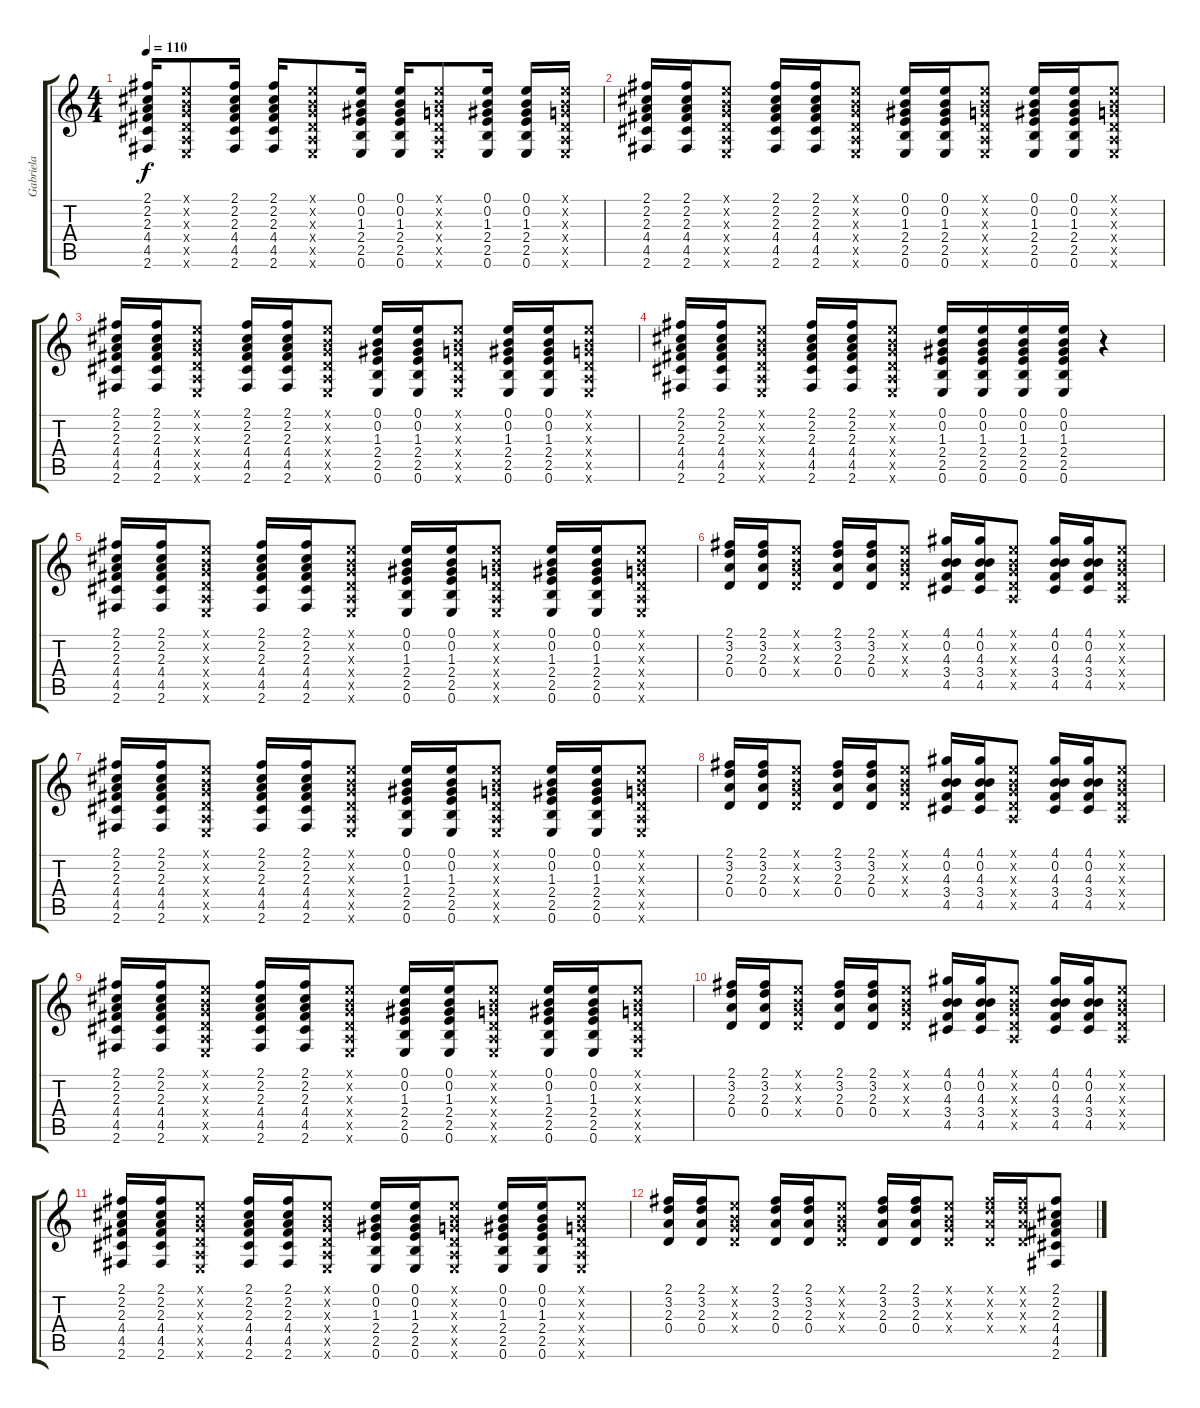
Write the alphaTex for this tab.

\track ("Gabriela" "Gabriela") {instrument acousticguitarsteel}
\staff {score tabs}
\tuning (E4 B3 G3 D3 A2 E2) {hide}
\ts (4 4)
\tempo 110
\clef g2
\ks c
(2.1 2.2 2.3 4.4 4.5 2.6).16{dy f} (0.1{x} 0.2{x} 0.3{x} 0.4{x} 0.5{x} 0.6{x}).8 (2.1 2.2 2.3 4.4 4.5 2.6).16 (2.1 2.2 2.3 4.4 4.5 2.6).16 (0.1{x} 0.2{x} 0.3{x} 0.4{x} 0.5{x} 0.6{x}).8 (0.1 0.2 1.3 2.4 2.5 0.6).16 (0.1 0.2 1.3 2.4 2.5 0.6).16 (0.1{x} 0.2{x} 0.3{x} 0.4{x} 0.5{x} 0.6{x}).8 (0.1 0.2 1.3 2.4 2.5 0.6).16 (0.1 0.2 1.3 2.4 2.5 0.6).16 (0.1{x} 0.2{x} 0.3{x} 0.4{x} 0.5{x} 0.6{x}).16 |
(2.1 2.2 2.3 4.4 4.5 2.6).16 (2.1 2.2 2.3 4.4 4.5 2.6).16 (0.1{x} 0.2{x} 0.3{x} 0.4{x} 0.5{x} 0.6{x}).8 (2.1 2.2 2.3 4.4 4.5 2.6).16 (2.1 2.2 2.3 4.4 4.5 2.6).16 (0.1{x} 0.2{x} 0.3{x} 0.4{x} 0.5{x} 0.6{x}).8 (0.1 0.2 1.3 2.4 2.5 0.6).16 (0.1 0.2 1.3 2.4 2.5 0.6).16 (0.1{x} 0.2{x} 0.3{x} 0.4{x} 0.5{x} 0.6{x}).8 (0.1 0.2 1.3 2.4 2.5 0.6).16 (0.1 0.2 1.3 2.4 2.5 0.6).16 (0.1{x} 0.2{x} 0.3{x} 0.4{x} 0.5{x} 0.6{x}).8 |
(2.1 2.2 2.3 4.4 4.5 2.6).16 (2.1 2.2 2.3 4.4 4.5 2.6).16 (0.1{x} 0.2{x} 0.3{x} 0.4{x} 0.5{x} 0.6{x}).8 (2.1 2.2 2.3 4.4 4.5 2.6).16 (2.1 2.2 2.3 4.4 4.5 2.6).16 (0.1{x} 0.2{x} 0.3{x} 0.4{x} 0.5{x} 0.6{x}).8 (0.1 0.2 1.3 2.4 2.5 0.6).16 (0.1 0.2 1.3 2.4 2.5 0.6).16 (0.1{x} 0.2{x} 0.3{x} 0.4{x} 0.5{x} 0.6{x}).8 (0.1 0.2 1.3 2.4 2.5 0.6).16 (0.1 0.2 1.3 2.4 2.5 0.6).16 (0.1{x} 0.2{x} 0.3{x} 0.4{x} 0.5{x} 0.6{x}).8 |
(2.1 2.2 2.3 4.4 4.5 2.6).16 (2.1 2.2 2.3 4.4 4.5 2.6).16 (0.1{x} 0.2{x} 0.3{x} 0.4{x} 0.5{x} 0.6{x}).8 (2.1 2.2 2.3 4.4 4.5 2.6).16 (2.1 2.2 2.3 4.4 4.5 2.6).16 (0.1{x} 0.2{x} 0.3{x} 0.4{x} 0.5{x} 0.6{x}).8 (0.1 0.2 1.3 2.4 2.5 0.6).16 (0.1 0.2 1.3 2.4 2.5 0.6).16 (0.1 0.2 1.3 2.4 2.5 0.6).16 (0.1 0.2 1.3 2.4 2.5 0.6).16 r.4 |
(2.1 2.2 2.3 4.4 4.5 2.6).16 (2.1 2.2 2.3 4.4 4.5 2.6).16 (0.1{x} 0.2{x} 0.3{x} 0.4{x} 0.5{x} 0.6{x}).8 (2.1 2.2 2.3 4.4 4.5 2.6).16 (2.1 2.2 2.3 4.4 4.5 2.6).16 (0.1{x} 0.2{x} 0.3{x} 0.4{x} 0.5{x} 0.6{x}).8 (0.1 0.2 1.3 2.4 2.5 0.6).16 (0.1 0.2 1.3 2.4 2.5 0.6).16 (0.1{x} 0.2{x} 0.3{x} 0.4{x} 0.5{x} 0.6{x}).8 (0.1 0.2 1.3 2.4 2.5 0.6).16 (0.1 0.2 1.3 2.4 2.5 0.6).16 (0.1{x} 0.2{x} 0.3{x} 0.4{x} 0.5{x} 0.6{x}).8 |
(2.1 3.2 2.3 0.4).16 (2.1 3.2 2.3 0.4).16 (0.1{x} 0.2{x} 0.3{x} 0.4{x}).8 (2.1 3.2 2.3 0.4).16 (2.1 3.2 2.3 0.4).16 (0.1{x} 0.2{x} 0.3{x} 0.4{x}).8 (4.1 0.2 4.3 3.4 4.5).16 (4.1 0.2 4.3 3.4 4.5).16 (0.1{x} 0.2{x} 0.3{x} 0.4{x} 0.5{x}).8 (4.1 0.2 4.3 3.4 4.5).16 (4.1 0.2 4.3 3.4 4.5).16 (0.1{x} 0.2{x} 0.3{x} 0.4{x} 0.5{x}).8 |
(2.1 2.2 2.3 4.4 4.5 2.6).16 (2.1 2.2 2.3 4.4 4.5 2.6).16 (0.1{x} 0.2{x} 0.3{x} 0.4{x} 0.5{x} 0.6{x}).8 (2.1 2.2 2.3 4.4 4.5 2.6).16 (2.1 2.2 2.3 4.4 4.5 2.6).16 (0.1{x} 0.2{x} 0.3{x} 0.4{x} 0.5{x} 0.6{x}).8 (0.1 0.2 1.3 2.4 2.5 0.6).16 (0.1 0.2 1.3 2.4 2.5 0.6).16 (0.1{x} 0.2{x} 0.3{x} 0.4{x} 0.5{x} 0.6{x}).8 (0.1 0.2 1.3 2.4 2.5 0.6).16 (0.1 0.2 1.3 2.4 2.5 0.6).16 (0.1{x} 0.2{x} 0.3{x} 0.4{x} 0.5{x} 0.6{x}).8 |
(2.1 3.2 2.3 0.4).16 (2.1 3.2 2.3 0.4).16 (0.1{x} 0.2{x} 0.3{x} 0.4{x}).8 (2.1 3.2 2.3 0.4).16 (2.1 3.2 2.3 0.4).16 (0.1{x} 0.2{x} 0.3{x} 0.4{x}).8 (4.1 0.2 4.3 3.4 4.5).16 (4.1 0.2 4.3 3.4 4.5).16 (0.1{x} 0.2{x} 0.3{x} 0.4{x} 0.5{x}).8 (4.1 0.2 4.3 3.4 4.5).16 (4.1 0.2 4.3 3.4 4.5).16 (0.1{x} 0.2{x} 0.3{x} 0.4{x} 0.5{x}).8 |
(2.1 2.2 2.3 4.4 4.5 2.6).16 (2.1 2.2 2.3 4.4 4.5 2.6).16 (0.1{x} 0.2{x} 0.3{x} 0.4{x} 0.5{x} 0.6{x}).8 (2.1 2.2 2.3 4.4 4.5 2.6).16 (2.1 2.2 2.3 4.4 4.5 2.6).16 (0.1{x} 0.2{x} 0.3{x} 0.4{x} 0.5{x} 0.6{x}).8 (0.1 0.2 1.3 2.4 2.5 0.6).16 (0.1 0.2 1.3 2.4 2.5 0.6).16 (0.1{x} 0.2{x} 0.3{x} 0.4{x} 0.5{x} 0.6{x}).8 (0.1 0.2 1.3 2.4 2.5 0.6).16 (0.1 0.2 1.3 2.4 2.5 0.6).16 (0.1{x} 0.2{x} 0.3{x} 0.4{x} 0.5{x} 0.6{x}).8 |
(2.1 3.2 2.3 0.4).16 (2.1 3.2 2.3 0.4).16 (0.1{x} 0.2{x} 0.3{x} 0.4{x}).8 (2.1 3.2 2.3 0.4).16 (2.1 3.2 2.3 0.4).16 (0.1{x} 0.2{x} 0.3{x} 0.4{x}).8 (4.1 0.2 4.3 3.4 4.5).16 (4.1 0.2 4.3 3.4 4.5).16 (0.1{x} 0.2{x} 0.3{x} 0.4{x} 0.5{x}).8 (4.1 0.2 4.3 3.4 4.5).16 (4.1 0.2 4.3 3.4 4.5).16 (0.1{x} 0.2{x} 0.3{x} 0.4{x} 0.5{x}).8 |
(2.1 2.2 2.3 4.4 4.5 2.6).16 (2.1 2.2 2.3 4.4 4.5 2.6).16 (0.1{x} 0.2{x} 0.3{x} 0.4{x} 0.5{x} 0.6{x}).8 (2.1 2.2 2.3 4.4 4.5 2.6).16 (2.1 2.2 2.3 4.4 4.5 2.6).16 (0.1{x} 0.2{x} 0.3{x} 0.4{x} 0.5{x} 0.6{x}).8 (0.1 0.2 1.3 2.4 2.5 0.6).16 (0.1 0.2 1.3 2.4 2.5 0.6).16 (0.1{x} 0.2{x} 0.3{x} 0.4{x} 0.5{x} 0.6{x}).8 (0.1 0.2 1.3 2.4 2.5 0.6).16 (0.1 0.2 1.3 2.4 2.5 0.6).16 (0.1{x} 0.2{x} 0.3{x} 0.4{x} 0.5{x} 0.6{x}).8 |
(2.1 3.2 2.3 0.4).16 (2.1 3.2 2.3 0.4).16 (0.1{x} 0.2{x} 0.3{x} 0.4{x}).8 (2.1 3.2 2.3 0.4).16 (2.1 3.2 2.3 0.4).16 (0.1{x} 0.2{x} 0.3{x} 0.4{x}).8 (2.1 3.2 2.3 0.4).16 (2.1 3.2 2.3 0.4).16 (0.1{x} 0.2{x} 0.3{x} 0.4{x}).8 (2.1{x} 3.2{x} 2.3{x} 0.4{x}).16 (2.1{x} 3.2{x} 2.3{x} 0.4{x}).16 (2.1 2.2 2.3 4.4 4.5 2.6).8
